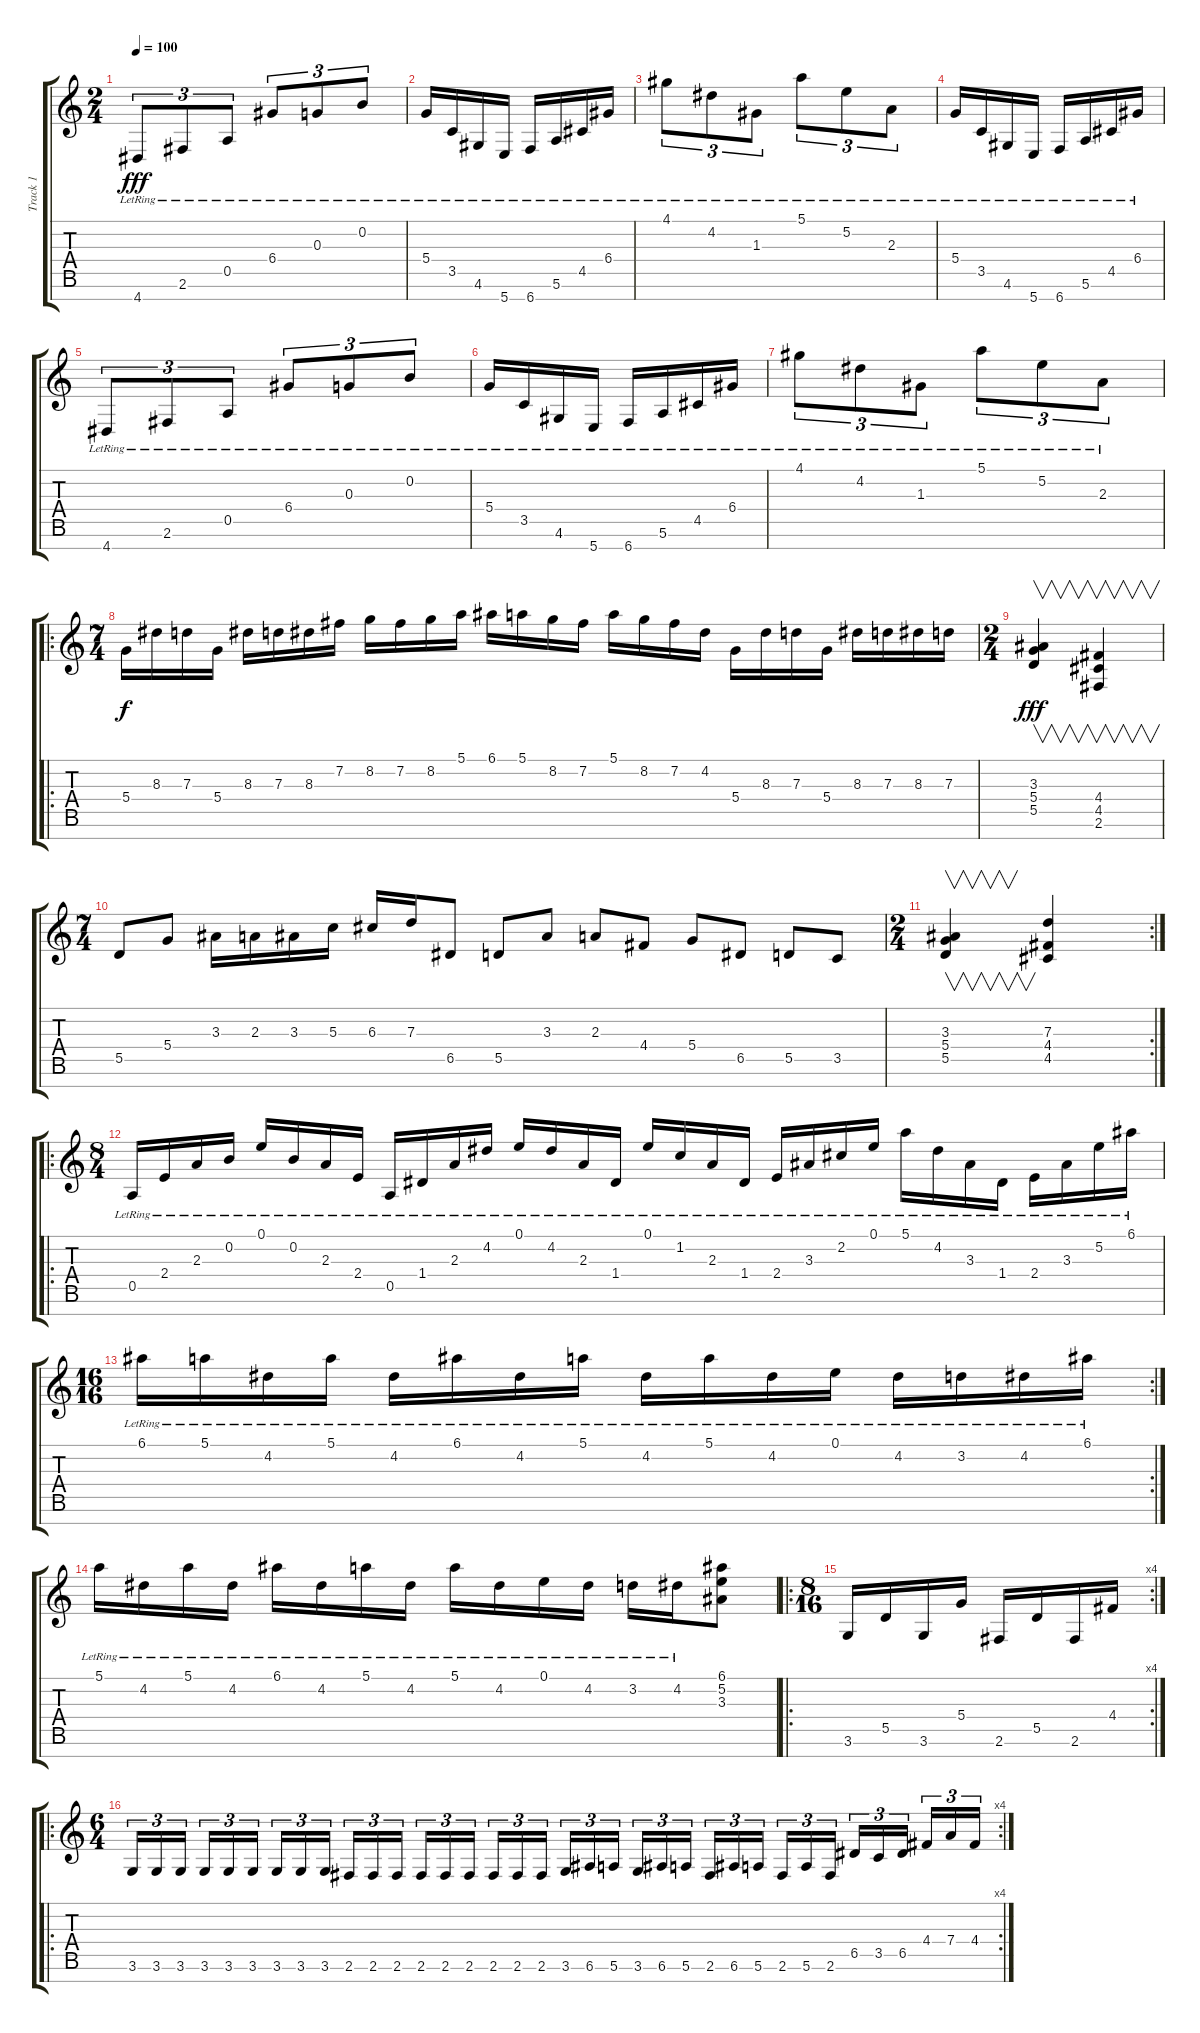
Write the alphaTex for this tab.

\track ("Track 1" "Track 1") {instrument electricguitarclean}
\staff {score tabs}
\tuning (E4 B3 G3 D3 A2 E2 B1) {hide}
\ts (2 4)
\tempo 100
\clef g2
\ks c
4.7{lr}.8{tu (3 2) dy fff} 2.6{lr}.8{tu (3 2)} 0.5{lr}.8{tu (3 2)} 6.4{lr}.8{tu (3 2)} 0.3{lr}.8{tu (3 2)} 0.2{lr}.8{tu (3 2)} |
5.4{lr}.16 3.5{lr}.16 4.6{lr}.16 5.7{lr}.16 6.7{lr}.16 5.6{lr}.16 4.5{lr}.16 6.4{lr}.16 |
4.1{lr}.8{tu (3 2)} 4.2{lr}.8{tu (3 2)} 1.3{lr}.8{tu (3 2)} 5.1{lr}.8{tu (3 2)} 5.2{lr}.8{tu (3 2)} 2.3{lr}.8{tu (3 2)} |
5.4{lr}.16 3.5{lr}.16 4.6{lr}.16 5.7{lr}.16 6.7{lr}.16 5.6{lr}.16 4.5{lr}.16 6.4{lr}.16 |
4.7{lr}.8{tu (3 2)} 2.6{lr}.8{tu (3 2)} 0.5{lr}.8{tu (3 2)} 6.4{lr}.8{tu (3 2)} 0.3{lr}.8{tu (3 2)} 0.2{lr}.8{tu (3 2)} |
5.4{lr}.16 3.5{lr}.16 4.6{lr}.16 5.7{lr}.16 6.7{lr}.16 5.6{lr}.16 4.5{lr}.16 6.4{lr}.16 |
4.1{lr}.8{tu (3 2)} 4.2{lr}.8{tu (3 2)} 1.3{lr}.8{tu (3 2)} 5.1{lr}.8{tu (3 2)} 5.2{lr}.8{tu (3 2)} 2.3{lr}.8{tu (3 2)} |
\ro
\ts (7 4)
5.4.16{dy f} 8.3.16 7.3.16 5.4.16 8.3.16 7.3.16 8.3.16 7.2.16 8.2.16 7.2.16 8.2.16 5.1.16 6.1.16 5.1.16 8.2.16 7.2.16 5.1.16 8.2.16 7.2.16 4.2.16 5.4.16 8.3.16 7.3.16 5.4.16 8.3.16 7.3.16 8.3.16 7.3.16 |
\ts (2 4)
(3.3 5.4 5.5).4{v dy fff} (4.4 4.5 2.6).4{v} |
\ts (7 4)
5.5.8 5.4.8 3.3.16 2.3.16 3.3.16 5.3.16 6.3.16 7.3.16 6.5.8 5.5.8 3.3.8 2.3.8 4.4.8 5.4.8 6.5.8 5.5.8 3.5.8 |
\rc 2
\ts (2 4)
(3.3 5.4 5.5).4{v} (7.3 4.4 4.5).4 |
\ro
\ts (8 4)
0.5{lr}.16 2.4{lr}.16 2.3{lr}.16 0.2{lr}.16 0.1{lr}.16 0.2{lr}.16 2.3{lr}.16 2.4{lr}.16 0.5{lr}.16 1.4{lr}.16 2.3{lr}.16 4.2{lr}.16 0.1{lr}.16 4.2{lr}.16 2.3{lr}.16 1.4{lr}.16 0.1{lr}.16 1.2{lr}.16 2.3{lr}.16 1.4{lr}.16 2.4{lr}.16 3.3{lr}.16 2.2{lr}.16 0.1{lr}.16 5.1{lr}.16 4.2{lr}.16 3.3{lr}.16 1.4{lr}.16 2.4{lr}.16 3.3{lr}.16 5.2{lr}.16 6.1{lr}.16 |
\rc 2
\ts (16 16)
6.1{lr}.16 5.1{lr}.16 4.2{lr}.16 5.1{lr}.16 4.2{lr}.16 6.1{lr}.16 4.2{lr}.16 5.1{lr}.16 4.2{lr}.16 5.1{lr}.16 4.2{lr}.16 0.1{lr}.16 4.2{lr}.16 3.2{lr}.16 4.2{lr}.16 6.1{lr}.16 |
5.1{lr}.16 4.2{lr}.16 5.1{lr}.16 4.2{lr}.16 6.1{lr}.16 4.2{lr}.16 5.1{lr}.16 4.2{lr}.16 5.1{lr}.16 4.2{lr}.16 0.1{lr}.16 4.2{lr}.16 3.2{lr}.16 4.2{lr}.16 (6.1 5.2 3.3).8 |
\ro
\rc 4
\ts (8 16)
3.6.16 5.5.16 3.6.16 5.4.16 2.6.16 5.5.16 2.6.16 4.4.16 |
\ro
\rc 4
\ts (6 4)
3.6.16{tu (3 2)} 3.6.16{tu (3 2)} 3.6.16{tu (3 2) beam splitsecondary} 3.6.16{tu (3 2)} 3.6.16{tu (3 2)} 3.6.16{tu (3 2) beam splitsecondary} 3.6.16{tu (3 2)} 3.6.16{tu (3 2)} 3.6.16{tu (3 2) beam splitsecondary} 2.6.16{tu (3 2)} 2.6.16{tu (3 2)} 2.6.16{tu (3 2) beam splitsecondary} 2.6.16{tu (3 2)} 2.6.16{tu (3 2)} 2.6.16{tu (3 2) beam splitsecondary} 2.6.16{tu (3 2)} 2.6.16{tu (3 2)} 2.6.16{tu (3 2)} 3.6.16{tu (3 2)} 6.6.16{tu (3 2)} 5.6.16{tu (3 2) beam splitsecondary} 3.6.16{tu (3 2)} 6.6.16{tu (3 2)} 5.6.16{tu (3 2) beam splitsecondary} 2.6.16{tu (3 2)} 6.6.16{tu (3 2)} 5.6.16{tu (3 2) beam splitsecondary} 2.6.16{tu (3 2)} 5.6.16{tu (3 2)} 2.6.16{tu (3 2) beam splitsecondary} 6.5.16{tu (3 2)} 3.5.16{tu (3 2)} 6.5.16{tu (3 2) beam splitsecondary} 4.4.16{tu (3 2)} 7.4.16{tu (3 2)} 4.4.16{tu (3 2)}
